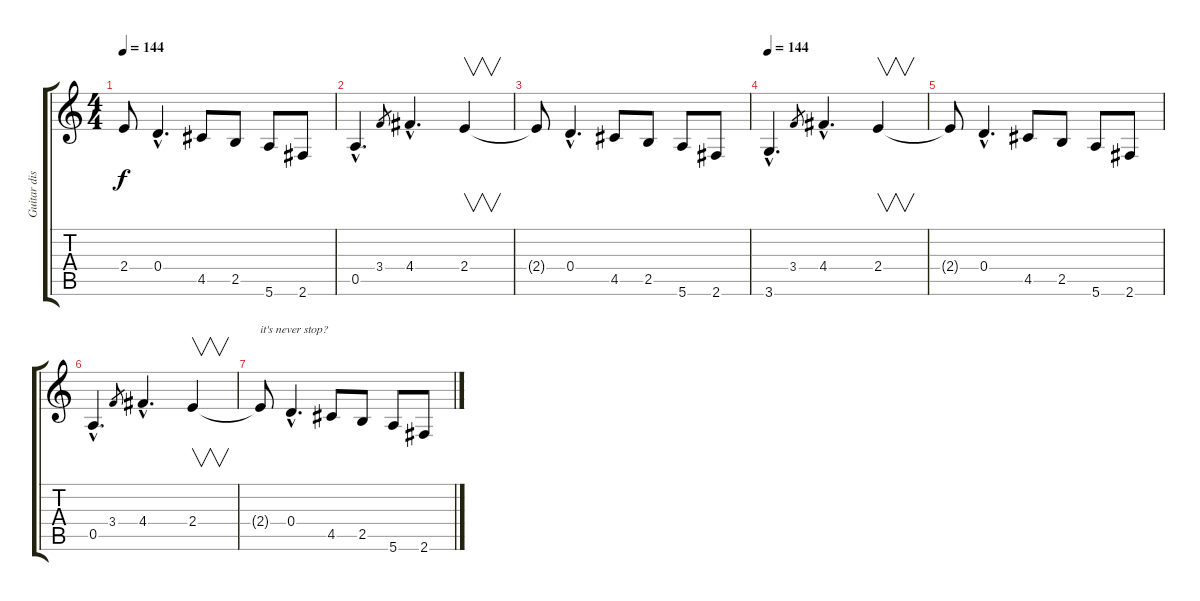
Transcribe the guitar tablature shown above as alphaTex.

\track ("Guitar distortion 4" "Guitar dis") {instrument distortionguitar}
\staff {score tabs}
\tuning (E4 B3 G3 D3 A2 E2) {hide}
\ts (4 4)
\tempo 144
\clef g2
\ks c
2.4{t}.8{dy f volume 12} 0.4{hac}.4{d} 4.5.8 2.5.8 5.6.8 2.6.8 |
0.5{hac}.4{d volume 11} 3.4.8{gr} 4.4{hac}.4{d} 2.4.4{v} |
2.4{t}.8{volume 10} 0.4{hac}.4{d} 4.5.8 2.5.8 5.6.8 2.6.8 |
\tempo 144
3.6{hac}.4{d volume 9} 3.4.8{gr} 4.4{hac}.4{d} 2.4.4{v} |
2.4{t}.8{volume 8} 0.4{hac}.4{d} 4.5.8 2.5.8 5.6.8 2.6.8 |
0.5{hac}.4{d volume 5} 3.4.8{gr} 4.4{hac}.4{d} 2.4.4{v} |
2.4{t}.8{txt "it's never stop?" volume 2} 0.4{hac}.4{d} 4.5.8 2.5.8 5.6.8 2.6.8
